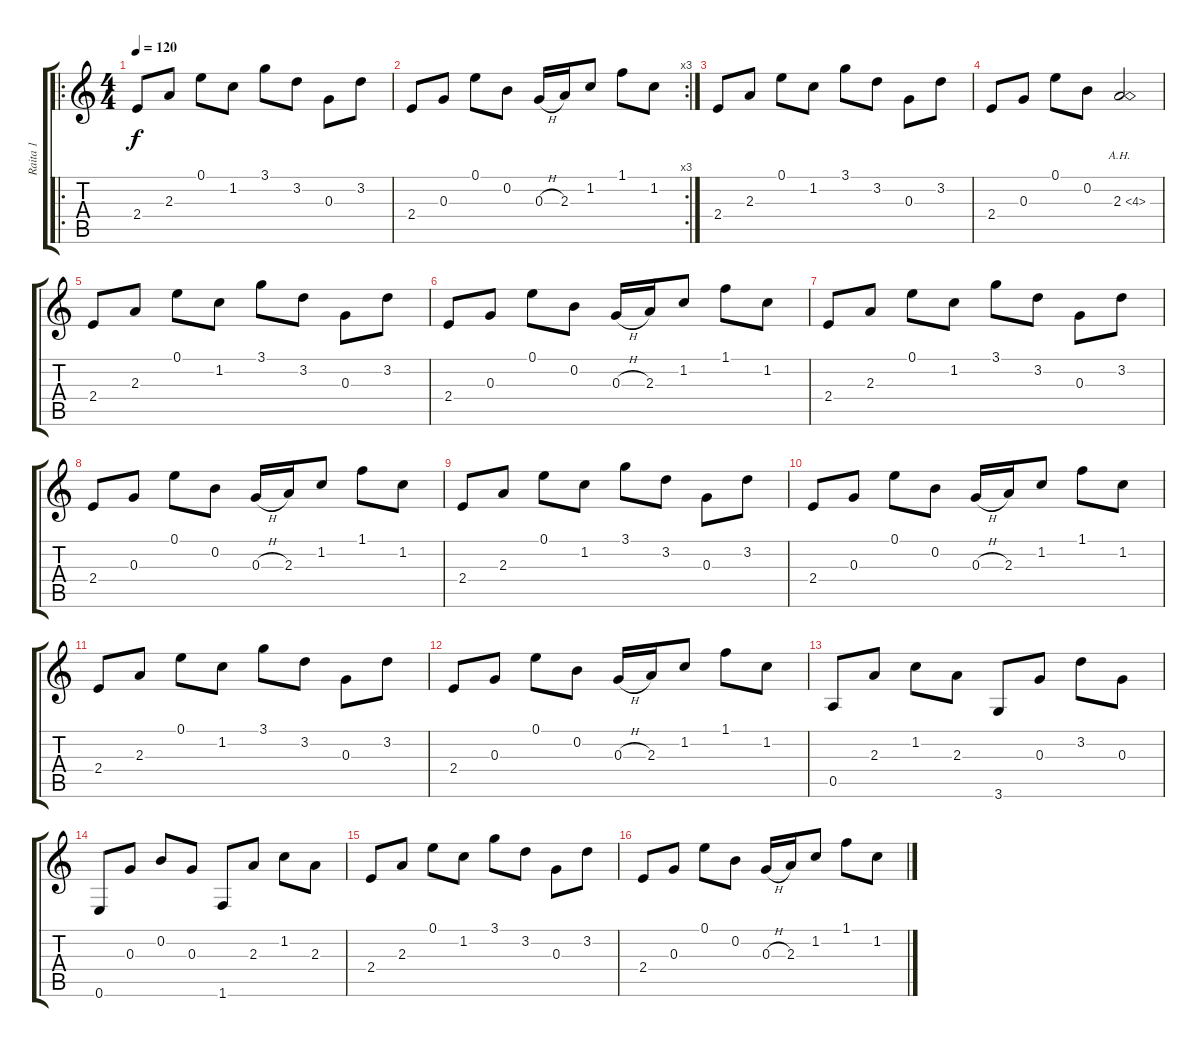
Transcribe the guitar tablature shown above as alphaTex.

\track ("Raita 1" "Raita 1") {instrument overdrivenguitar}
\staff {score tabs}
\tuning (E4 B3 G3 D3 A2 E2) {hide}
\ro
\ts (4 4)
\tempo 120
\clef g2
\ks c
2.4.8{dy f instrument overdrivenguitar} 2.3.8 0.1.8 1.2.8 3.1.8 3.2.8 0.3.8 3.2.8 |
\rc 3
2.4.8 0.3.8 0.1.8 0.2.8 0.3{h}.16 2.3.16 1.2.8 1.1.8 1.2.8 |
2.4.8 2.3.8 0.1.8 1.2.8 3.1.8 3.2.8 0.3.8 3.2.8 |
2.4.8 0.3.8 0.1.8 0.2.8 2.3{ah 2}.2 |
2.4.8 2.3.8 0.1.8 1.2.8 3.1.8 3.2.8 0.3.8 3.2.8 |
2.4.8 0.3.8 0.1.8 0.2.8 0.3{h}.16 2.3.16 1.2.8 1.1.8 1.2.8 |
2.4.8 2.3.8 0.1.8 1.2.8 3.1.8 3.2.8 0.3.8 3.2.8 |
2.4.8 0.3.8 0.1.8 0.2.8 0.3{h}.16 2.3.16 1.2.8 1.1.8 1.2.8 |
2.4.8 2.3.8 0.1.8 1.2.8 3.1.8 3.2.8 0.3.8 3.2.8 |
2.4.8 0.3.8 0.1.8 0.2.8 0.3{h}.16 2.3.16 1.2.8 1.1.8 1.2.8 |
2.4.8 2.3.8 0.1.8 1.2.8 3.1.8 3.2.8 0.3.8 3.2.8 |
2.4.8 0.3.8 0.1.8 0.2.8 0.3{h}.16 2.3.16 1.2.8 1.1.8 1.2.8 |
0.5.8 2.3.8 1.2.8 2.3.8 3.6.8 0.3.8 3.2.8 0.3.8 |
0.6.8 0.3.8 0.2.8 0.3.8 1.6.8 2.3.8 1.2.8 2.3.8 |
2.4.8 2.3.8 0.1.8 1.2.8 3.1.8 3.2.8 0.3.8 3.2.8 |
2.4.8 0.3.8 0.1.8 0.2.8 0.3{h}.16 2.3.16 1.2.8 1.1.8 1.2.8
